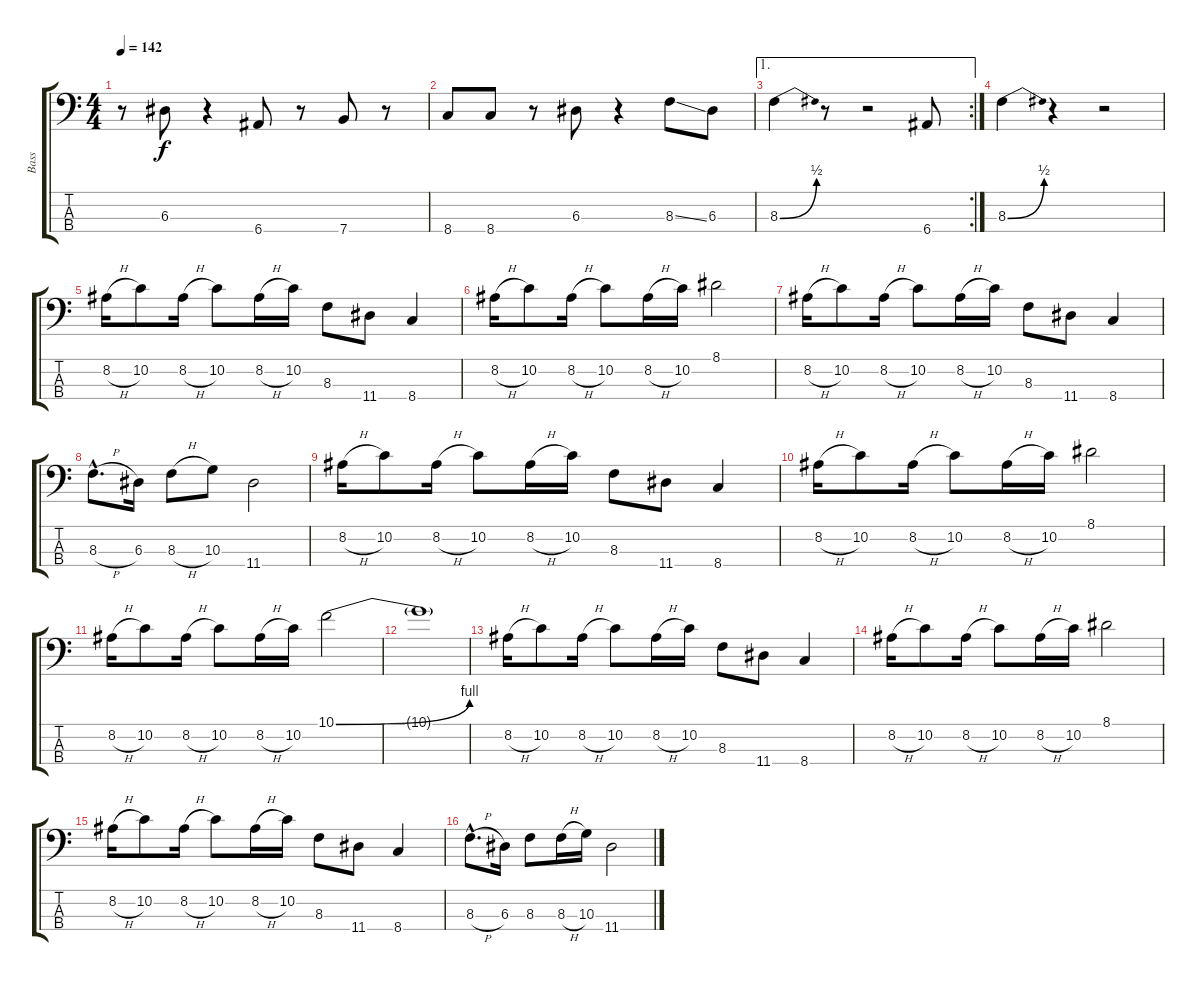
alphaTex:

\track ("Bass" "Bass") {instrument synthbass2}
\staff {score tabs}
\tuning (G2 D2 A1 E1) {hide}
\ts (4 4)
\tempo 142
\clef f4
\ks c
r.8{dy f} 6.3.8 r.4 6.4.8 r.8 7.4.8 r.8 |
8.4.8 8.4.8 r.8 6.3.8 r.4 8.3{ss}.8 6.3.8 |
\ae 1
\rc 2
8.3{be (bend 0 0 60 2)}.4 r.8 r.2 6.4.8 |
8.3{be (bend 0 0 60 2)}.4 r.4 r.2 |
8.2{h}.16 10.2.8 8.2{h}.16 10.2.8 8.2{h}.16 10.2.16 8.3.8 11.4.8 8.4.4 |
8.2{h}.16 10.2.8 8.2{h}.16 10.2.8 8.2{h}.16 10.2.16 8.1.2 |
8.2{h}.16 10.2.8 8.2{h}.16 10.2.8 8.2{h}.16 10.2.16 8.3.8 11.4.8 8.4.4 |
8.3{h hac}.8{d} 6.3.16 8.3{h}.8 10.3.8 11.4.2 |
8.2{h}.16 10.2.8 8.2{h}.16 10.2.8 8.2{h}.16 10.2.16 8.3.8 11.4.8 8.4.4 |
8.2{h}.16 10.2.8 8.2{h}.16 10.2.8 8.2{h}.16 10.2.16 8.1.2 |
8.2{h}.16 10.2.8 8.2{h}.16 10.2.8 8.2{h}.16 10.2.16 10.1{be (bend 0 0 60 4)}.2 |
10.1{t}.1 |
8.2{h}.16 10.2.8 8.2{h}.16 10.2.8 8.2{h}.16 10.2.16 8.3.8 11.4.8 8.4.4 |
8.2{h}.16 10.2.8 8.2{h}.16 10.2.8 8.2{h}.16 10.2.16 8.1.2 |
8.2{h}.16 10.2.8 8.2{h}.16 10.2.8 8.2{h}.16 10.2.16 8.3.8 11.4.8 8.4.4 |
8.3{h hac}.8{d} 6.3.16 8.3.8 8.3{h}.16 10.3.16 11.4.2
